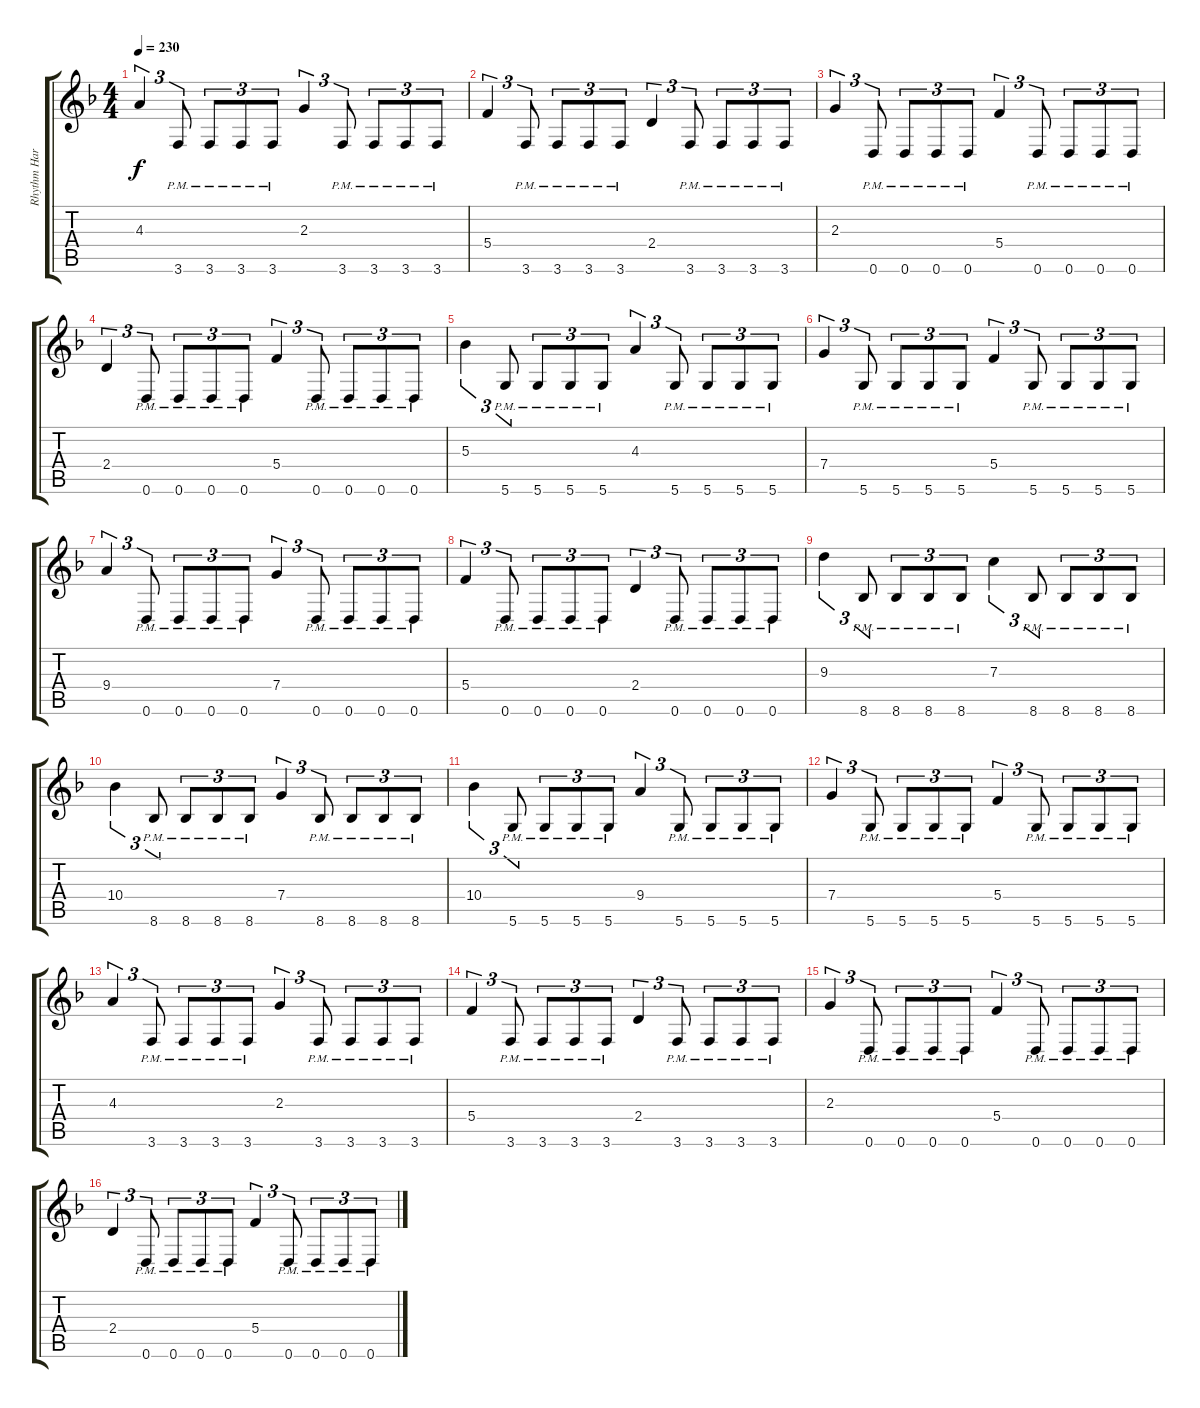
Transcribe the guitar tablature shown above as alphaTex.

\track ("Rhythm Harmony" "Rhythm Har") {instrument distortionguitar}
\staff {score tabs}
\tuning (D4 A3 F3 C3 G2 D2) {hide}
\ts (4 4)
\tempo 230
\clef g2
\ks f
4.3.4{tu (3 2) dy f} 3.6{pm}.8{tu (3 2)} 3.6{pm}.8{tu (3 2)} 3.6{pm}.8{tu (3 2)} 3.6{pm}.8{tu (3 2)} 2.3.4{tu (3 2)} 3.6{pm}.8{tu (3 2)} 3.6{pm}.8{tu (3 2)} 3.6{pm}.8{tu (3 2)} 3.6{pm}.8{tu (3 2)} |
5.4.4{tu (3 2)} 3.6{pm}.8{tu (3 2)} 3.6{pm}.8{tu (3 2)} 3.6{pm}.8{tu (3 2)} 3.6{pm}.8{tu (3 2)} 2.4.4{tu (3 2)} 3.6{pm}.8{tu (3 2)} 3.6{pm}.8{tu (3 2)} 3.6{pm}.8{tu (3 2)} 3.6{pm}.8{tu (3 2)} |
2.3.4{tu (3 2)} 0.6{pm}.8{tu (3 2)} 0.6{pm}.8{tu (3 2)} 0.6{pm}.8{tu (3 2)} 0.6{pm}.8{tu (3 2)} 5.4.4{tu (3 2)} 0.6{pm}.8{tu (3 2)} 0.6{pm}.8{tu (3 2)} 0.6{pm}.8{tu (3 2)} 0.6{pm}.8{tu (3 2)} |
2.4.4{tu (3 2)} 0.6{pm}.8{tu (3 2)} 0.6{pm}.8{tu (3 2)} 0.6{pm}.8{tu (3 2)} 0.6{pm}.8{tu (3 2)} 5.4.4{tu (3 2)} 0.6{pm}.8{tu (3 2)} 0.6{pm}.8{tu (3 2)} 0.6{pm}.8{tu (3 2)} 0.6{pm}.8{tu (3 2)} |
5.3.4{tu (3 2)} 5.6{pm}.8{tu (3 2)} 5.6{pm}.8{tu (3 2)} 5.6{pm}.8{tu (3 2)} 5.6{pm}.8{tu (3 2)} 4.3.4{tu (3 2)} 5.6{pm}.8{tu (3 2)} 5.6{pm}.8{tu (3 2)} 5.6{pm}.8{tu (3 2)} 5.6{pm}.8{tu (3 2)} |
7.4.4{tu (3 2)} 5.6{pm}.8{tu (3 2)} 5.6{pm}.8{tu (3 2)} 5.6{pm}.8{tu (3 2)} 5.6{pm}.8{tu (3 2)} 5.4.4{tu (3 2)} 5.6{pm}.8{tu (3 2)} 5.6{pm}.8{tu (3 2)} 5.6{pm}.8{tu (3 2)} 5.6{pm}.8{tu (3 2)} |
9.4.4{tu (3 2)} 0.6{pm}.8{tu (3 2)} 0.6{pm}.8{tu (3 2)} 0.6{pm}.8{tu (3 2)} 0.6{pm}.8{tu (3 2)} 7.4.4{tu (3 2)} 0.6{pm}.8{tu (3 2)} 0.6{pm}.8{tu (3 2)} 0.6{pm}.8{tu (3 2)} 0.6{pm}.8{tu (3 2)} |
5.4.4{tu (3 2)} 0.6{pm}.8{tu (3 2)} 0.6{pm}.8{tu (3 2)} 0.6{pm}.8{tu (3 2)} 0.6{pm}.8{tu (3 2)} 2.4.4{tu (3 2)} 0.6{pm}.8{tu (3 2)} 0.6{pm}.8{tu (3 2)} 0.6{pm}.8{tu (3 2)} 0.6{pm}.8{tu (3 2)} |
9.3.4{tu (3 2)} 8.6{pm}.8{tu (3 2)} 8.6{pm}.8{tu (3 2)} 8.6{pm}.8{tu (3 2)} 8.6{pm}.8{tu (3 2)} 7.3.4{tu (3 2)} 8.6{pm}.8{tu (3 2)} 8.6{pm}.8{tu (3 2)} 8.6{pm}.8{tu (3 2)} 8.6{pm}.8{tu (3 2)} |
10.4.4{tu (3 2)} 8.6{pm}.8{tu (3 2)} 8.6{pm}.8{tu (3 2)} 8.6{pm}.8{tu (3 2)} 8.6{pm}.8{tu (3 2)} 7.4.4{tu (3 2)} 8.6{pm}.8{tu (3 2)} 8.6{pm}.8{tu (3 2)} 8.6{pm}.8{tu (3 2)} 8.6{pm}.8{tu (3 2)} |
10.4.4{tu (3 2)} 5.6{pm}.8{tu (3 2)} 5.6{pm}.8{tu (3 2)} 5.6{pm}.8{tu (3 2)} 5.6{pm}.8{tu (3 2)} 9.4.4{tu (3 2)} 5.6{pm}.8{tu (3 2)} 5.6{pm}.8{tu (3 2)} 5.6{pm}.8{tu (3 2)} 5.6{pm}.8{tu (3 2)} |
7.4.4{tu (3 2)} 5.6{pm}.8{tu (3 2)} 5.6{pm}.8{tu (3 2)} 5.6{pm}.8{tu (3 2)} 5.6{pm}.8{tu (3 2)} 5.4.4{tu (3 2)} 5.6{pm}.8{tu (3 2)} 5.6{pm}.8{tu (3 2)} 5.6{pm}.8{tu (3 2)} 5.6{pm}.8{tu (3 2)} |
4.3.4{tu (3 2)} 3.6{pm}.8{tu (3 2)} 3.6{pm}.8{tu (3 2)} 3.6{pm}.8{tu (3 2)} 3.6{pm}.8{tu (3 2)} 2.3.4{tu (3 2)} 3.6{pm}.8{tu (3 2)} 3.6{pm}.8{tu (3 2)} 3.6{pm}.8{tu (3 2)} 3.6{pm}.8{tu (3 2)} |
5.4.4{tu (3 2)} 3.6{pm}.8{tu (3 2)} 3.6{pm}.8{tu (3 2)} 3.6{pm}.8{tu (3 2)} 3.6{pm}.8{tu (3 2)} 2.4.4{tu (3 2)} 3.6{pm}.8{tu (3 2)} 3.6{pm}.8{tu (3 2)} 3.6{pm}.8{tu (3 2)} 3.6{pm}.8{tu (3 2)} |
2.3.4{tu (3 2)} 0.6{pm}.8{tu (3 2)} 0.6{pm}.8{tu (3 2)} 0.6{pm}.8{tu (3 2)} 0.6{pm}.8{tu (3 2)} 5.4.4{tu (3 2)} 0.6{pm}.8{tu (3 2)} 0.6{pm}.8{tu (3 2)} 0.6{pm}.8{tu (3 2)} 0.6{pm}.8{tu (3 2)} |
2.4.4{tu (3 2)} 0.6{pm}.8{tu (3 2)} 0.6{pm}.8{tu (3 2)} 0.6{pm}.8{tu (3 2)} 0.6{pm}.8{tu (3 2)} 5.4.4{tu (3 2)} 0.6{pm}.8{tu (3 2)} 0.6{pm}.8{tu (3 2)} 0.6{pm}.8{tu (3 2)} 0.6{pm}.8{tu (3 2)}
